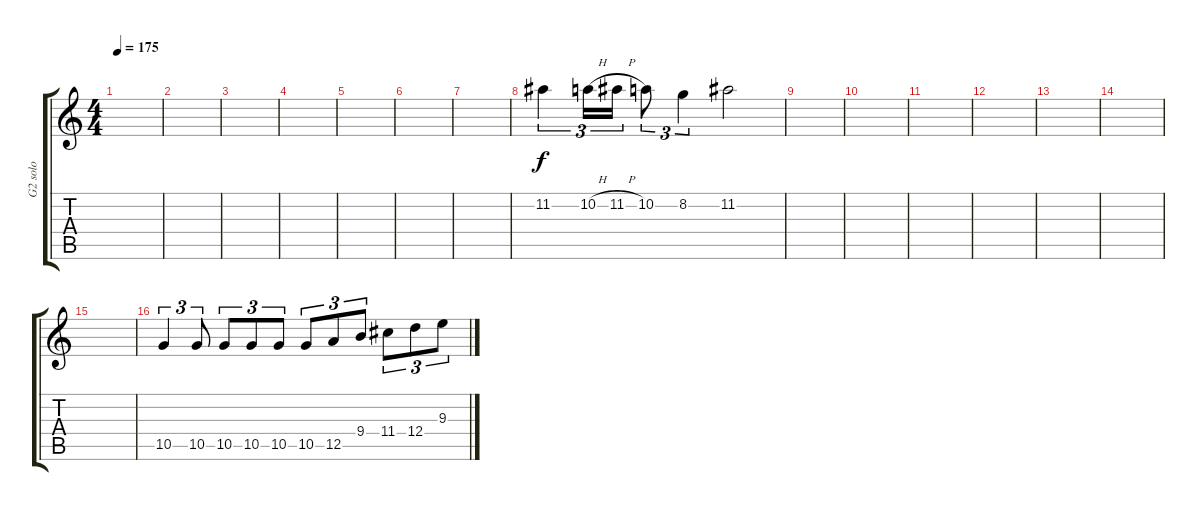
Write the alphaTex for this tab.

\track ("G2 solo" "G2 solo") {instrument overdrivenguitar}
\staff {score tabs}
\tuning (E4 B3 G3 D3 A2 E2) {hide}
\ts (4 4)
\tempo 175
\clef g2
\ks c
|
|
|
|
|
|
|
11.2.4{tu (3 2)} 10.2{h}.16{tu (3 2)} 11.2{h}.16{tu (3 2)} 10.2.8{tu (3 2)} 8.2.4{tu (3 2)} 11.2.2 |
|
|
|
|
|
|
|
10.5.4{tu (3 2)} 10.5.8{tu (3 2)} 10.5.8{tu (3 2)} 10.5.8{tu (3 2)} 10.5.8{tu (3 2)} 10.5.8{tu (3 2)} 12.5.8{tu (3 2)} 9.4.8{tu (3 2)} 11.4.8{tu (3 2)} 12.4.8{tu (3 2)} 9.3.8{tu (3 2)}
